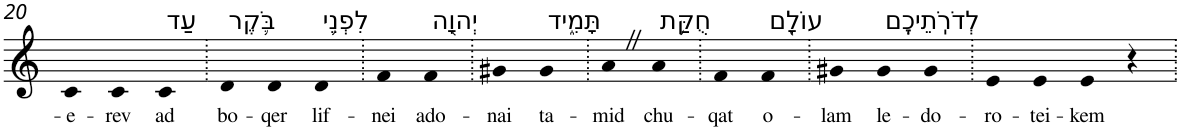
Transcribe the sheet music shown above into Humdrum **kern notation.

**kern	**text
*part1	*part1
*staff1	*staff1
*I"Piano	*
*I'Pno	*
!!LO:PB:g=z
*clefG2	*
*k[]	*
=20	=20
!	!LO:LY:b
4c	-e-
!	!LO:LY:b
4c	-rev
!LO:TX:a:t=עַד	!
!	!LO:LY:b
4c	ad
=21.	=21.
!LO:TX:a:t=בֹּ֛קֶר	!
!	!LO:LY:b
4d	bo-
!	!LO:LY:b
4d	-qer
!LO:TX:a:t=לִפְנֵ֥י	!
!	!LO:LY:b
4d	lif-
=22.	=22.
!	!LO:LY:b
4f	-nei
!LO:TX:a:t=יְהוָ֖ה	!
!	!LO:LY:b
4f	ado-
=23.	=23.
!	!LO:LY:b
4g#X	-nai
!LO:TX:a:t=תָּמִ֑יד	!
!	!LO:LY:b
4g#	ta-
=24.	=24.
!	!LO:LY:b
4aZ	-mid
!LO:TX:a:t=חֻקַּ֥ת	!
!	!LO:LY:b
4a	chu-
=25.	=25.
!	!LO:LY:b
4f	-qat
!LO:TX:a:t=עוֹלָ֖ם	!
!	!LO:LY:b
4f	o-
=26.	=26.
!	!LO:LY:b
4g#X	-lam
!LO:TX:a:t=לְדֹרֹֽתֵיכֶֽם	!
!	!LO:LY:b
4g#	le-
!	!LO:LY:b
4g#	-do-
=27.	=27.
!	!LO:LY:b
4e	-ro-
!	!LO:LY:b
4e	-tei-
!	!LO:LY:b
4e	-kem
4r	.
=.	=.
*-	*-
